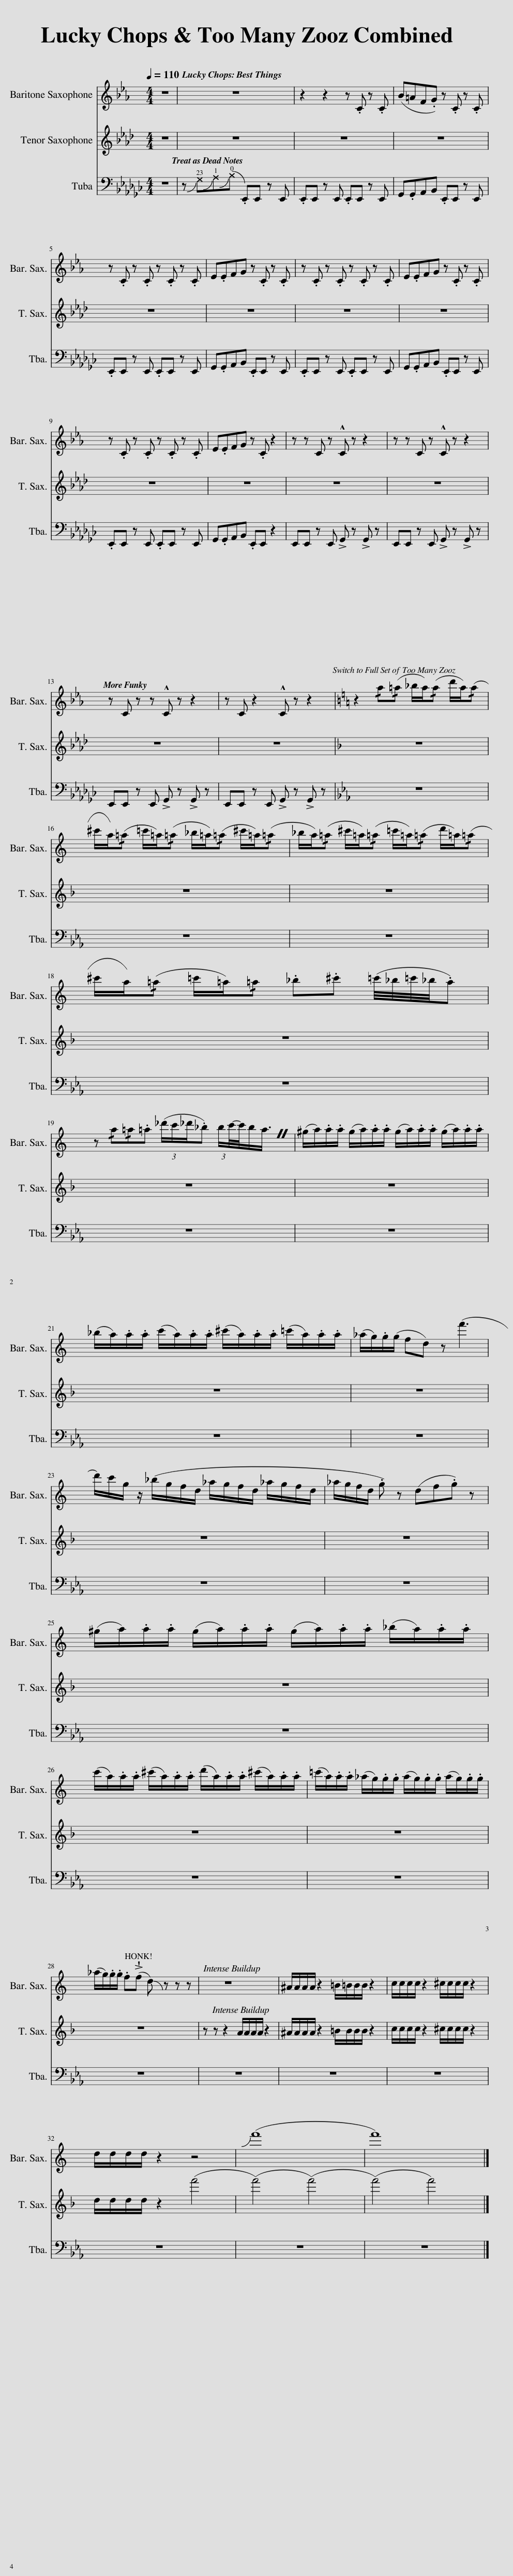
X:1
%%score 1 2 3
L:1/8
Q:1/4=110
M:4/4
I:linebreak $
K:Gb
V:1 treble transpose=-21
V:2 treble transpose=-14
V:3 bass
V:1
[K:Eb] z8 | z8 | z2 z2 z .C z .C | (B=AF.G) z .C z .C |$ z .C z .C z .C z .C | %5
 E.EFG z .C z .C | z .C z .C z .C z .C | E.EFG z .C z .C |$ z .C z .C z .C z .C | E.EFG z .C z2 | %10
 z z C z !^!C z z2 | z z C z !^!C z z2 |$ z C z z !^!C z z2 | z C z2 !^!C z z2 |[K:C] z2 !/!a(!/!=a _b/a/)(!/!a d'/a/)(!/!a |$ %15
 ^c'/a/)(!/!=a =c'/)=a/(!/!=a _b/=a/)(!/!=a ^c'/)=a/(!/!=a | _b/a/)(!/!=a ^c'/=a/)(!/!=a =c'/=a/)(!/!=a d'/)=a/(!/!=a |$ ^c'/a/)(!/!=a =c'/=a/)!/!=a ._b.^c' (=c'/4_b/4=c'/4_b/4.a) |$ z !/!a!/!=a.=a (3(_d'/c'/_d'/._b) (3:2:2b/c'/4-c'/4b/a3/4 | (^g/a/).a/.a/ (g/a/).a/.a/ (g/a/).a/.a/ (g/a/).a/.a/ |$ %20
 (_b/a/).a/.a/ (c'/a/).a/.a/ (^c'/a/).a/.a/ (=c'/a/).a/.a/ | (_a/g/).g/(g/ fd) z (f'3 |$ d'/)c'/g/ z/ (_b/g/f/d/ _a/g/f/d/ _a/g/f/d/ | _a/g/f/d/ .g) z (df.g) z |$ (^g/a/).a/.a/ (g/a/).a/.a/ (g/a/).a/.a/ (_b/a/).a/.a/ |$ %25
 (c'/a/).a/.a/ (^c'/a/).a/.a/ (d'/a/).a/.a/ (^c'/a/).a/.a/ | (=c'/a/).a/.a/ (_a/g/).g/.g/ (a/g/).g/.g/ (a/g/).g/.g/ |$ (_a/g/).g/.g/ .f(!>!!wedge!f d) z z z | z8 | ^A/A/A/A/ z2 =B/=B/B/B/ z2 | %30
 c/c/c/c/ z2 ^c/c/c/c/ z2 |$ d/d/d/d/ z2 z4 | (!slide!f'8 | f'8) |] %34
V:2
[K:Ab] z8 | z8 | z8 | z8 |$ z8 | %5
 z8 | z8 | z8 |$ z8 | z8 | %10
 z8 | z8 |$ z8 | z8 |[K:F] z8 |$ %15
 z8 | z8 |$ z8 |$ z8 | z8 |$ %20
 z8 | z8 |$ z8 | z8 |$ z8 |$ %25
 z8 | z8 |$ z8 | z z z2 A/A/A/A/ z2 | ^A/A/A/A/ z2 =B/B/B/B/ z2 | %30
 c/c/c/c/ z2 ^c/c/c/c/ z2 |$ d/d/d/d/ z2 (f'4 | (f'4) (f'4) | (f'4) f'4) |] %34
V:3
 z8 | z !slide!!23!G,!slide!!1!A,(!slide!!0!B, .E,,)E,, z E,, | .E,,E,, z E,, .E,,E,, z E,, | G,,.G,,A,,B,, .E,,E,, z E,, |$ .E,,E,, z E,, .E,,E,, z E,, | %5
 G,,.G,,A,,B,, .E,,E,, z E,, | .E,,E,, z E,, .E,,E,, z E,, | G,,.G,,A,,B,, .E,,E,, z E,, |$ .E,,E,, z E,, .E,,E,, z E,, | G,,.G,,A,,B,, .E,,E,, z2 | %10
 E,,E,, z E,, !>!G,, z !>!G,, z | E,,E,, z E,, !>!G,, z !>!G,, z |$ E,,E,, z E,, !>!G,, z !>!G,, z | E,,E,, z E,, !>!G,, z !>!G,, z |[K:Eb] z8 |$ %15
 z8 | z8 |$ z8 |$ z8 | z8 |$ %20
 z8 | z8 |$ z8 | z8 |$ z8 |$ %25
 z8 | z8 |$ z8 | z8 | z8 | %30
 z8 |$ z8 | z8 | z8 |] %34
